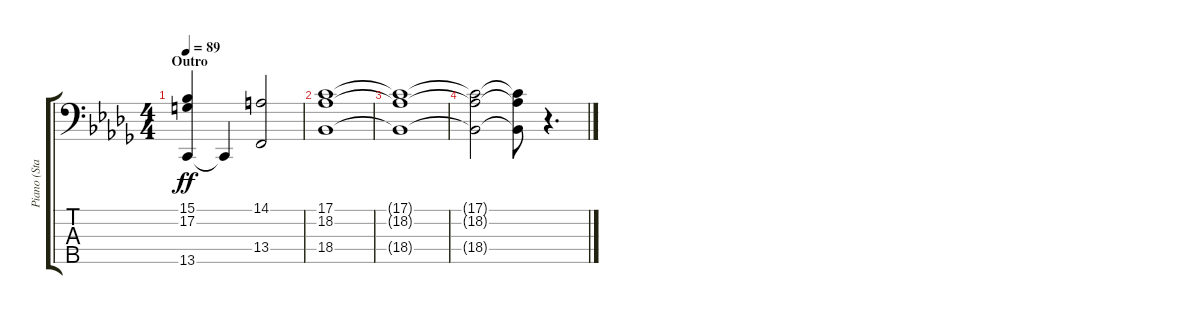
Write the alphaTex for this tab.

\track ("Piano (Staff 2)" "Piano (Sta") {instrument electricpiano1}
\staff {score tabs}
\tuning (G2 D2 A1 E1 B0) {hide}
\ts (4 4)
\section ("" "Outro")
\tempo 89
\clef f4
\ks bbminor
(15.1 17.2 13.5).4{dy ff} 13.5{t}.4 (14.1 13.4).2 |
(17.1 18.2 18.4).1 |
(17.1{t} 18.2{t} 18.4{t}).1 |
(17.1{t} 18.2{t} 18.4{t}).2 (17.1{t} 18.2{t} 18.4{t}).8 r.4{d}
